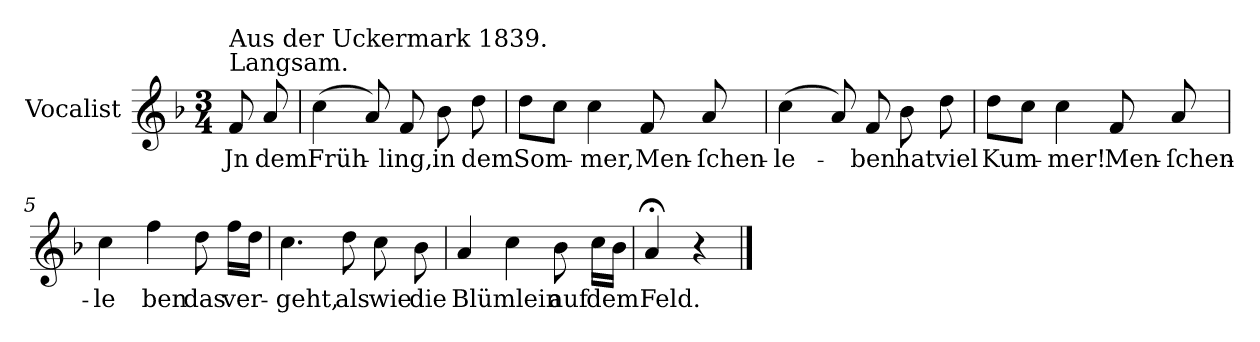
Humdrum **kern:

**kern	**text
*part1	*part1
*staff1	*staff1
*I"Vocalist	*
*k[b-]	*
*F:	*
*M3/4	*
=	=
!LO:TX:a:t=Langsam.	!
!LO:TX:a:t=Aus der Uckermark 1839.	!
8f	Jn
8a	dem
=1	=1
(4cc	Früh-
8a)	.
8f	-ling,
8b-	in
8dd	dem
=2	=2
8ddL	Som-
8ccJ	.
4cc	-mer,
8f	Men-
8a	-ſchen-
=3	=3
(4cc	-le-
8a)	.
8f	-ben
8b-	hat
8dd	viel
=4	=4
8ddL	Kum-
8ccJ	.
4cc	-mer!
8f	Men-
8a	-ſchen-
=5	=5
4cc	-le
4ff	ben
8dd	das
16ffLL	ver-
16ddJJ	.
=6	=6
4.cc	-geht,
8dd	als
8cc	wie
8b-	die
=7	=7
4a	Blümlein
4cc	.
8b-	auf
16ccLL	dem
16b-JJ	.
=8	=8
4a;<	Feld.
4r	.
==	==
*-	*-
